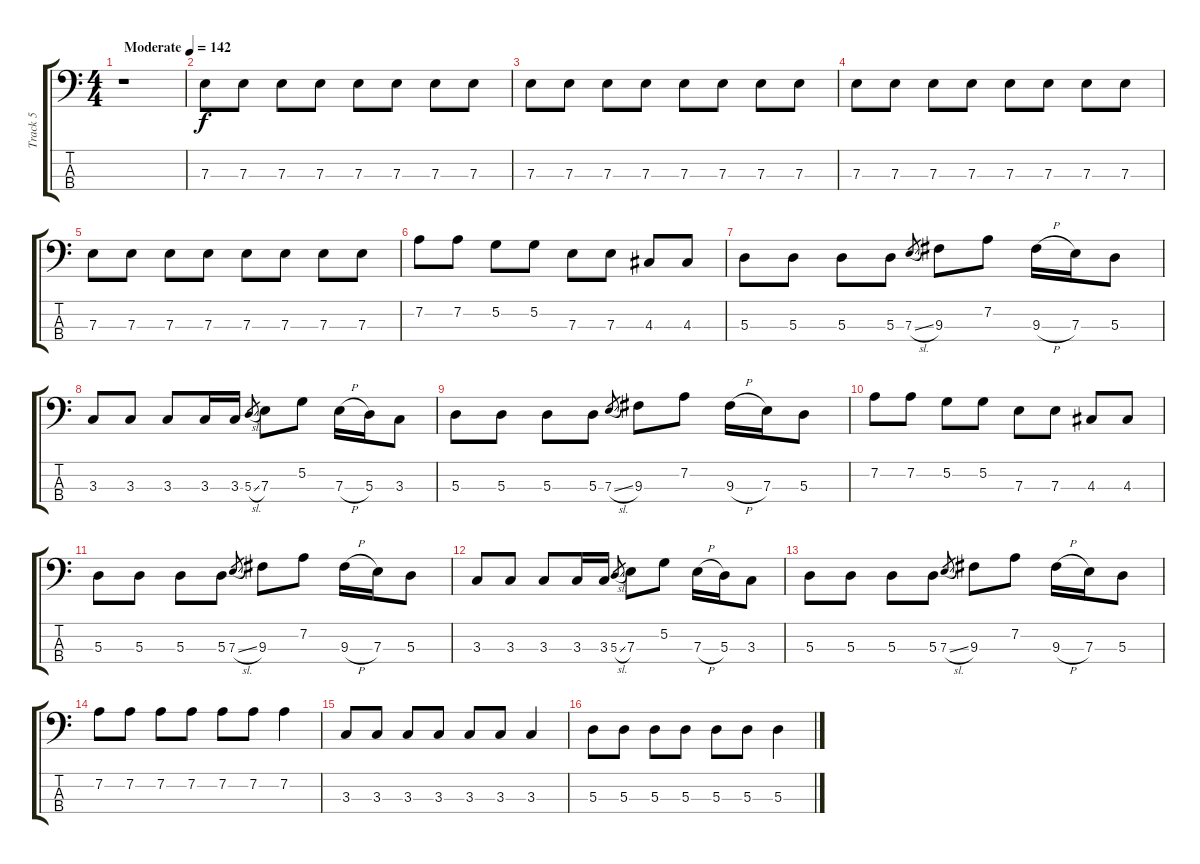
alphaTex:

\track ("Track 5" "Track 5") {instrument electricbassfinger}
\staff {score tabs}
\tuning (G2 D2 A1 E1) {hide}
\ts (4 4)
\tempo (142 "Moderate")
\clef f4
\ks c
r.1{dy f instrument electricbassfinger} |
7.3.8 7.3.8 7.3.8 7.3.8 7.3.8 7.3.8 7.3.8 7.3.8 |
7.3.8 7.3.8 7.3.8 7.3.8 7.3.8 7.3.8 7.3.8 7.3.8 |
7.3.8 7.3.8 7.3.8 7.3.8 7.3.8 7.3.8 7.3.8 7.3.8 |
7.3.8 7.3.8 7.3.8 7.3.8 7.3.8 7.3.8 7.3.8 7.3.8 |
7.2.8 7.2.8 5.2.8 5.2.8 7.3.8 7.3.8 4.3.8 4.3.8 |
5.3.8 5.3.8 5.3.8 5.3.8 7.3{sl}.8{gr} 9.3.8 7.2.8 9.3{h}.16 7.3.16 5.3.8 |
3.3.8 3.3.8 3.3.8 3.3.16 3.3.16 5.3{sl}.8{gr} 7.3.8 5.2.8 7.3{h}.16 5.3.16 3.3.8 |
5.3.8 5.3.8 5.3.8 5.3.8 7.3{sl}.8{gr} 9.3.8 7.2.8 9.3{h}.16 7.3.16 5.3.8 |
7.2.8 7.2.8 5.2.8 5.2.8 7.3.8 7.3.8 4.3.8 4.3.8 |
5.3.8 5.3.8 5.3.8 5.3.8 7.3{sl}.8{gr} 9.3.8 7.2.8 9.3{h}.16 7.3.16 5.3.8 |
3.3.8 3.3.8 3.3.8 3.3.16 3.3.16 5.3{sl}.8{gr} 7.3.8 5.2.8 7.3{h}.16 5.3.16 3.3.8 |
5.3.8 5.3.8 5.3.8 5.3.8 7.3{sl}.8{gr} 9.3.8 7.2.8 9.3{h}.16 7.3.16 5.3.8 |
7.2.8 7.2.8 7.2.8 7.2.8 7.2.8 7.2.8 7.2.4 |
3.3.8 3.3.8 3.3.8 3.3.8 3.3.8 3.3.8 3.3.4 |
5.3.8 5.3.8 5.3.8 5.3.8 5.3.8 5.3.8 5.3.4
